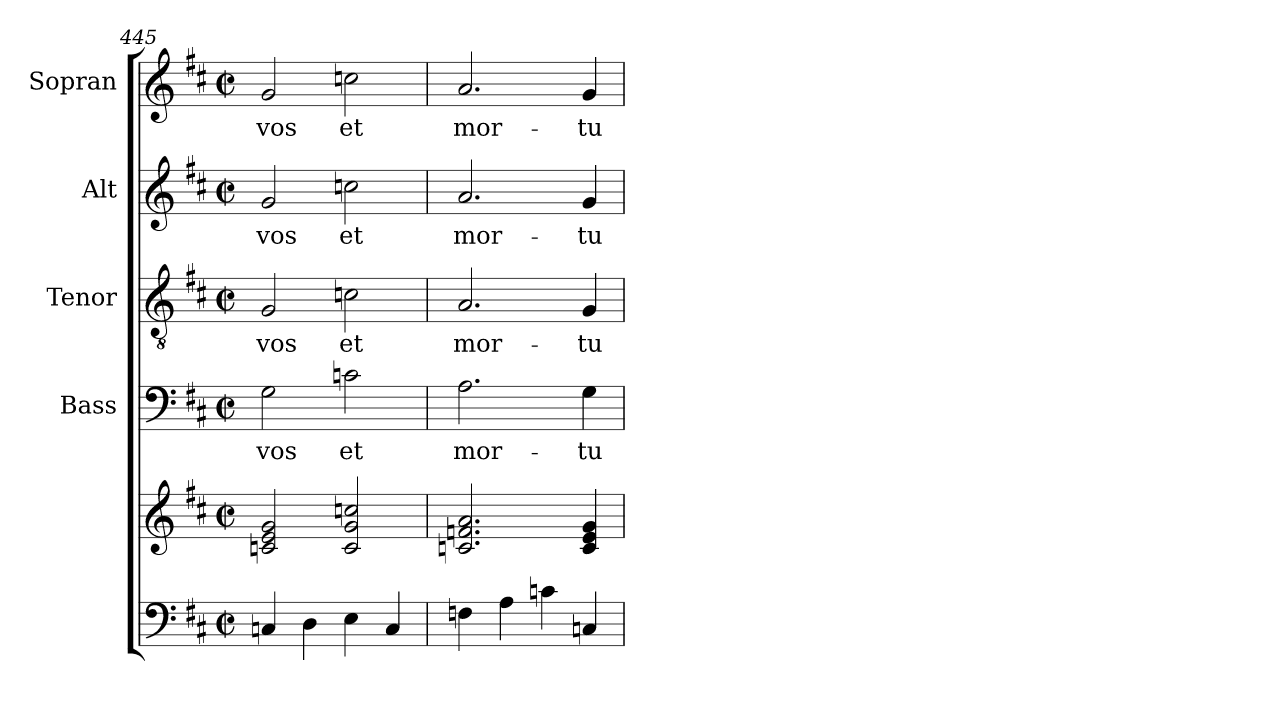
**kern	**kern	**kern	**text	**kern	**text	**kern	**text	**kern	**text
*part5	*part5	*part4	*part4	*part3	*part3	*part2	*part2	*part1	*part1
*staff6	*staff5	*staff4	*staff4	*staff3	*staff3	*staff2	*staff2	*staff1	*staff1
*	*	*I"Bass	*	*I"Tenor	*	*I"Alt	*	*I"Sopran	*
*	*	*I'B.	*	*I'T.	*	*I'A.	*	*I'S.	*
!!LO:PB:g=z
*clefF4	*clefG2	*clefF4	*	*clefGv2	*	*clefG2	*	*clefG2	*
*k[f#c#]	*k[f#c#]	*k[f#c#]	*	*k[f#c#]	*	*k[f#c#]	*	*k[f#c#]	*
*D:	*D:	*D:	*	*D:	*	*D:	*	*D:	*
*M2/2	*M2/2	*M2/2	*	*M2/2	*	*M2/2	*	*M2/2	*
*met(c|)	*met(c|)	*met(c|)	*	*met(c|)	*	*met(c|)	*	*met(c|)	*
=445	=445	=445	=445	=445	=445	=445	=445	=445	=445
!	!	!	!LO:LY:b	!	!LO:LY:b	!	!LO:LY:b	!	!LO:LY:b
4Cn/	2cn/ 2e/ 2g/	2G\	-vos	2G/	-vos	2g/	-vos	2g/	-vos
4D\	.	.	.	.	.	.	.	.	.
!	!	!	!LO:LY:b	!	!LO:LY:b	!	!LO:LY:b	!	!LO:LY:b
4E\	2c/ 2g/ 2ccn/	2cn\	et	2cn\	et	2ccn\	et	2ccn\	et
4C/	.	.	.	.	.	.	.	.	.
=446	=446	=446	=446	=446	=446	=446	=446	=446	=446
!	!	!	!LO:LY:b	!	!LO:LY:b	!	!LO:LY:b	!	!LO:LY:b
4Fn\	2.cn/ 2.fn/ 2.a/	2.A\	mor-	2.A/	mor-	2.a/	mor-	2.a/	mor-
4A\	.	.	.	.	.	.	.	.	.
4cn\	.	.	.	.	.	.	.	.	.
!	!	!	!LO:LY:b	!	!LO:LY:b	!	!LO:LY:b	!	!LO:LY:b
4Cn/	4c/ 4e/ 4g/	4G\	-tu-	4G/	-tu-	4g/	-tu-	4g/	-tu-
=	=	=	=	=	=	=	=	=	=
*-	*-	*-	*-	*-	*-	*-	*-	*-	*-
